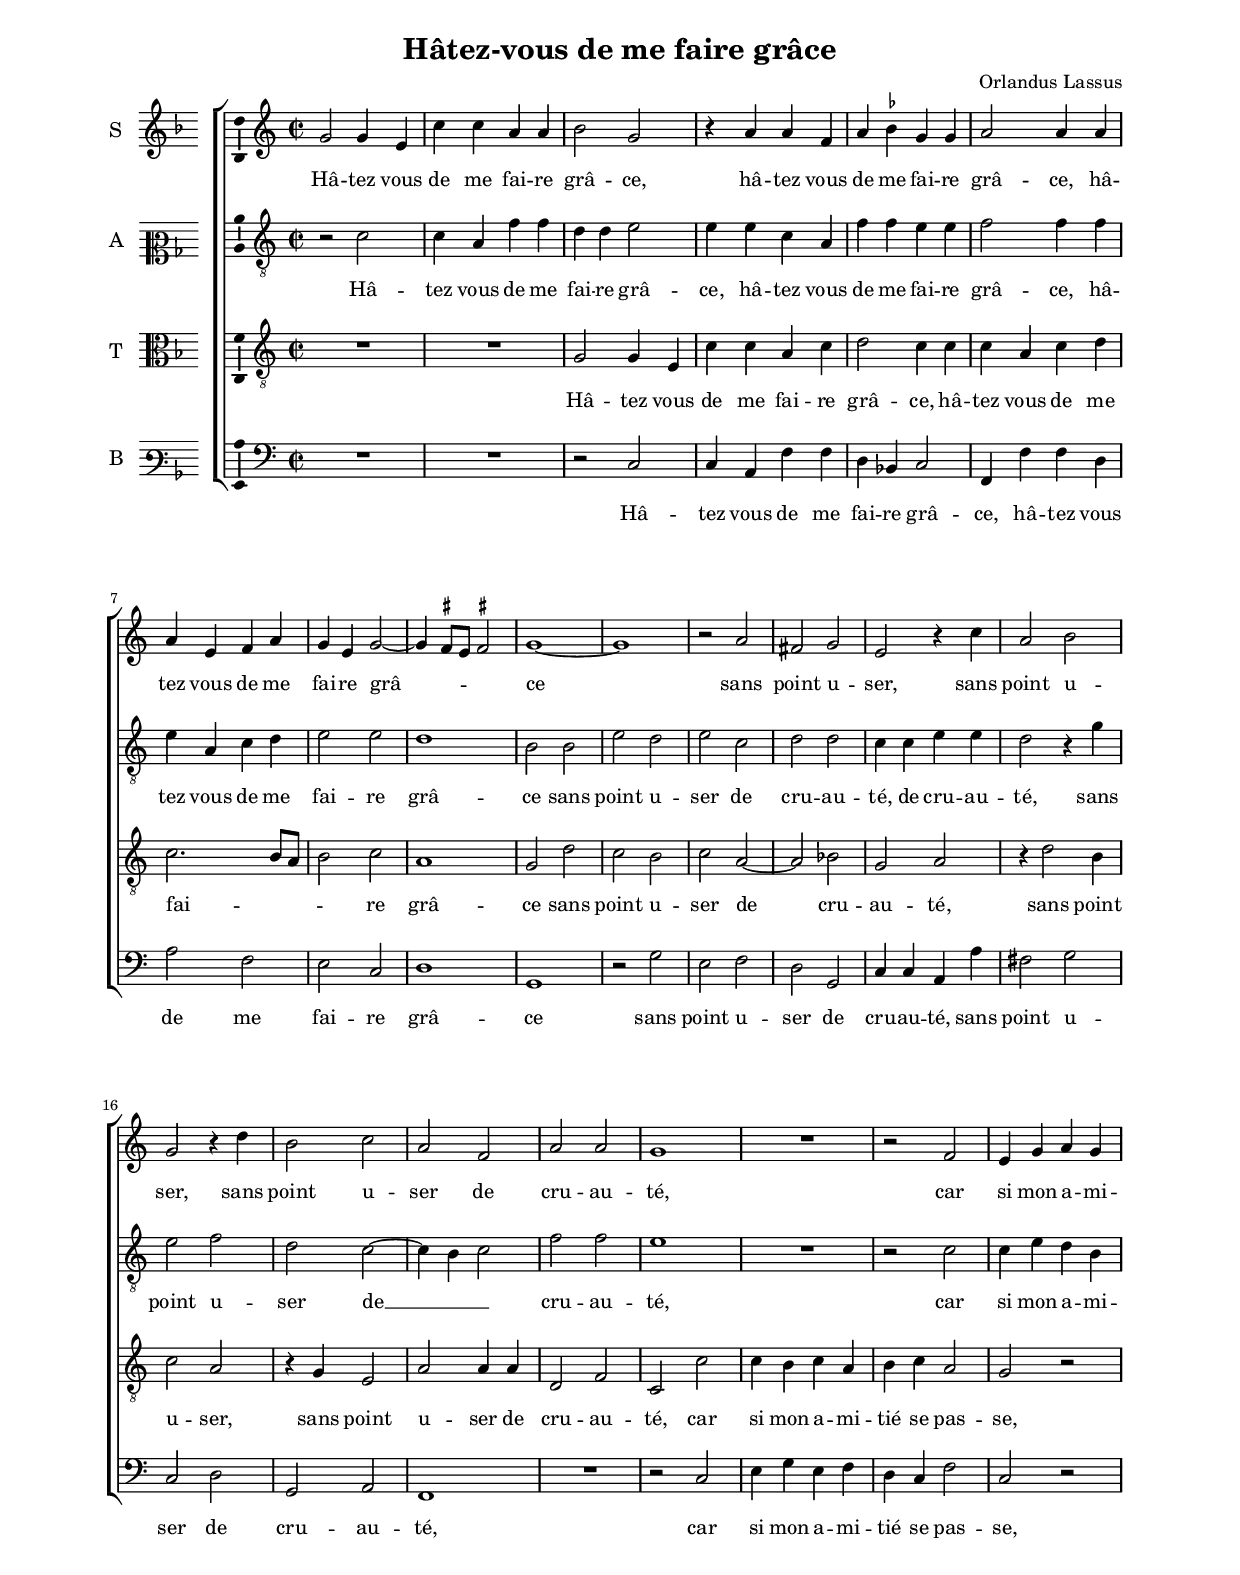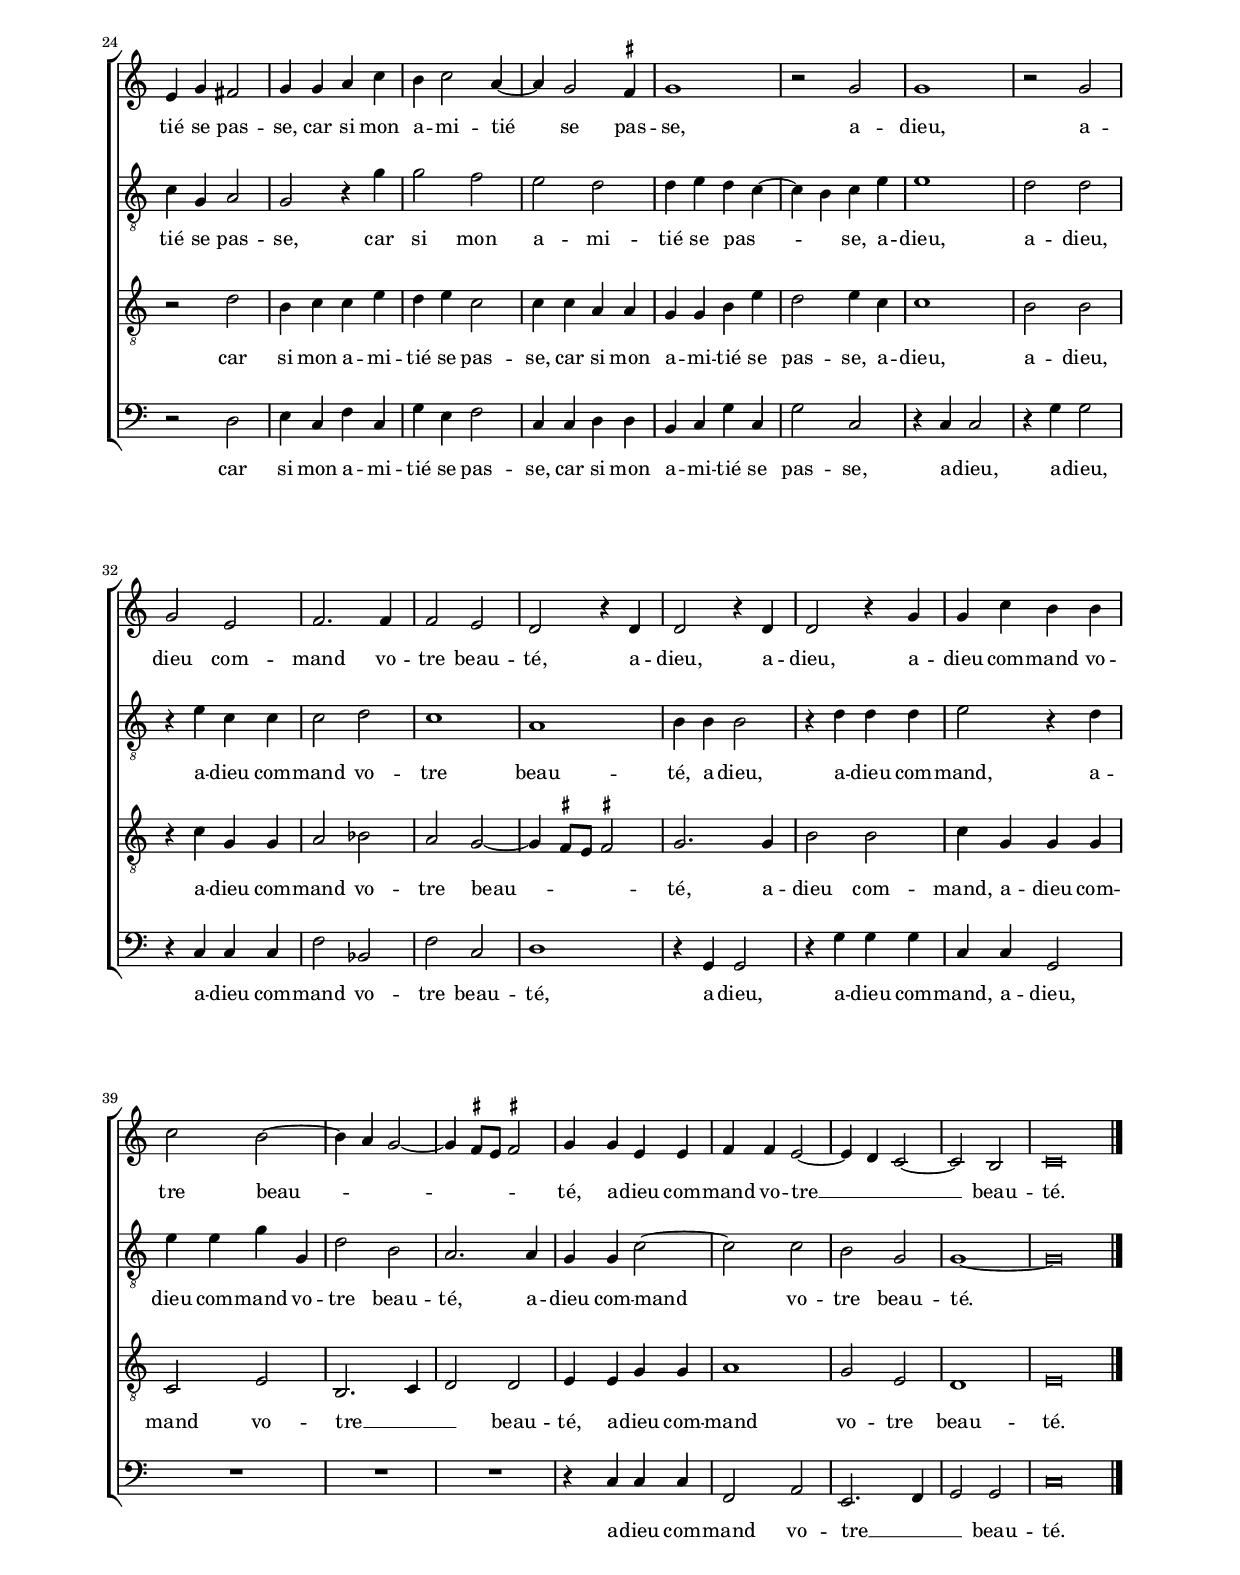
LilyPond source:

\header
{
  title="Hâtez-vous de me faire grâce"
  composer="Orlandus Lassus"
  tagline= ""
}

\version "2.24.3"
\include "deutsch.ly"
#(set-global-staff-size 16)
% #(set-default-paper-size "letter")
#(ly:set-option 'point-and-click #f)

	
global = {
	\key f \major
	\time 2/2
	\skip 1*45
	\set Score.measureLength = #(ly:make-moment 2/1)
	\skip 1*2 \bar "|."
	}


	ficta = { \once \set suggestAccidentals = ##t }
	
	forget = #(define-music-function (music) (ly:music?) #{
		\accidentalStyle forget
		$music
		\accidentalStyle default
		#})


\paper
	{
	top-margin = 2 \cm
	bottom-margin = 2 \cm
	left-margin = 2 \cm
	right-margin = 2 \cm
	ragged-bottom = ##f
	ragged-last-bottom = ##f
	print-page-number = ##f
	system-system-spacing = #'((basic-distance . 20) (minimum-distance . 14) (padding . 8) (strechability . 150))
%	systems-per-page = 3
%	min-systems-per-page = 3
	}


incipitcantus = \markup { \score {
	{
	\set Staff.instrumentName = \markup { \fontsize #1 "S" }
	\key f \major
	\clef violin
	s4 \bar ""
	}
	\layout  {
	raggedright = ##t
	indent = 0.7 \cm
	line-width = 1.7 \cm
	\context { \Staff \remove Time_signature_engraver }
	\override Staff.Clef.Y-extent = #'(0 . 0)
	}} \hspace #1 }
	
      
incipitaltus = \markup { \score {
	{
	\set Staff.instrumentName = \markup { \fontsize #1 "A" }
	\key f \major
	\clef mezzosoprano
	s4 \bar ""
	}
	\layout  {
	raggedright = ##t
	indent = 0.7 \cm
	line-width = 1.7 \cm
	\context { \Staff \remove Time_signature_engraver }
	\override Staff.Clef.Y-extent = #'(0 . 0)
	}} \hspace #1 }


incipittenor = \markup { \score {
	{
	\set Staff.instrumentName = \markup { \fontsize #1 "T" }
	\key f \major
	\clef alto
	s4 \bar ""
	}
	\layout  {
	raggedright = ##t
	indent = 0.7 \cm
	line-width = 1.7 \cm
	\context { \Staff \remove Time_signature_engraver }
	\override Staff.Clef.Y-extent = #'(0 . 0)
	}} \hspace #1 }


incipitbassus = \markup { \score {
	{
	\set Staff.instrumentName = \markup { \fontsize #1 "B" }
	\key f \major
	\clef varbaritone
	s4 \bar ""
	}
	\layout  {
	raggedright = ##t
	indent = 0.7 \cm
	line-width = 1.7 \cm
	\context { \Staff \remove Time_signature_engraver }
	\override Staff.Clef.Y-extent = #'(0 . 0)
	}} \hspace #1 }


cantus =  \relative c''
	{
	c2 c4 a f' f d d
	e2 c r4 d d b
	d4 \ficta es c c d2 d4 d
	d4 a b d c a c2~
%5
	c4 \ficta h8 a \ficta h!2 c1~ |
	c1 r2 d
	h2 c a r4 f'
	d2 e c r4 g'
	e2 f d b
%10
	d2 d c1 |
	R1 r2 b
	a4 c d c a c h2
	c4 c d f e4 f2 d4~
	d4 c2 \ficta h4 c1
%15
	r2 c c1 |
	r2 c c a
	b2. b4 b2 a
	g2 r4 g g2 r4 g
	g2 r4 c c f e e
%20
	f2 e2~ e4 d4 c2~ |
	c4 \ficta h8 a \ficta h!2 c4 c a a
	b4 b a2~ a4 g4 f2~
	f2 e
	f\breve |
	}


altus =  \relative c'
	{
	r2 f f4 d b' b
	g4 g a2 a4 a f d
	b'4 b a a b2 b4 b
	a4 d, f g a2 a
%5
	g1 e2 e |
	a2 g a f
	g2 g f4 f a a
	g2 r4 c a2 b
	g2 f2~ f4 e4 f2
%10
	b2 b a1 |
	R1 r2 f
	f4 a g e f c d2
	c2 r4 c' c2 b
	a2 g g4 a g f~
%15
	f4 e f a a1 |
	g2 g r4 a f f
	f2 g f1
	d1 e4 e e2
	r4 g g g a2 r4 g
%20
	a4 a c c, g'2 e |
	d2. d4 c c f2~
	f2 f e c
	c1~
	c\breve |
	}


tenor =  \relative c'
	{
	R\breve
	c2 c4 a f' f d f
	g2 f4 f f d f g
	f2. e8 d e2 f
%5
	d1 c2 g' |
	f2 e f d~
	d2 es c d
	r4 g2 e4 f2 d
	r4 c a2 d d4 d
%10
	g,2 b f f' |
	f4 e f d e f d2
	c2 r r g'
	e4 f f a g a f2
	f4 f d d c c e a
%15
	g2 a4 f f1 |
	e2 e r4 f c c
	d2 es d c~
	c4 \ficta h8 a \ficta h!2 c2. c4
	e2 e f4 c c c
%20
	f,2 a e2. f4 |
	g2 g a4 a c c
	d1 c2 a
	g1
	a\breve |
	}


bassus  =  \relative c
	{
	R\breve
	r2 f f4 d b' b
	g4 es f2 b,4 b' b g
	d'2 b a f
%5
	g1 c, |
	r2 c' a b
	g2 c, f4 f d d'
	h2 c f, g
	c,2 d b1
%10
	R1 r2 f' |
	a4 c a b g f b2
	f2 r r g
	a4 f b f c' a b2
	f4 f g g e f c' f,
%15
	c'2 f, r4 f f2 |
	r4 c' c2 r4 f, f f
	b2 es, b' f
	g1 r4 c, c2
	r4 c' c c f, f c2
%20
	R\breve |
	R1 r4 f f f
	b,2 d a2. b4
	c2 c
	f\breve |
	}

lyricscantus = \lyricmode {
	Hâ -- tez vous de me fai -- re grâ -- ce,
	hâ -- tez vous de me fai -- re grâ -- ce,
	hâ -- tez vous de me fai -- re grâ -- _ _ _ ce
	sans point u -- ser,
	sans point u -- ser,
	sans point u -- ser de cru -- au -- té,
	car si mon a -- mi -- tié se pas -- se,
	car si mon a -- mi -- tié se pas -- se,
	a -- dieu, a -- dieu com -- mand vo -- tre beau -- té,
	a -- dieu, a -- dieu, a -- dieu com -- mand vo -- tre beau -- _ _ _ _ _ té,
	a -- dieu com -- mand vo -- tre __ _ _ beau -- té.
	}


lyricsaltus = \lyricmode {
	Hâ -- tez vous de me fai -- re grâ -- ce,
	hâ -- tez vous de me fai -- re grâ -- ce,
	hâ -- tez vous de me fai -- re grâ -- ce
	sans point u -- ser de cru -- au -- té,
	de cru -- au -- té,
	sans point u -- ser de __ _ _ cru -- au -- té,
	car si mon a -- mi -- tié se pas -- se,
	car si mon a -- mi -- tié se pas -- _ _ se,
	a -- dieu, a -- dieu, a -- dieu com -- mand vo -- tre beau -- té,
	a -- dieu, a -- dieu com -- mand,
	a -- dieu com -- mand vo -- tre beau -- té,
	a -- dieu com -- mand vo -- tre beau -- té.
	}


lyricstenor = \lyricmode {
	Hâ -- tez vous de me fai -- re grâ -- ce,
	hâ -- tez vous de me fai -- _ _ _ re grâ -- ce
	sans point u -- ser de cru -- au -- té,
	sans point u -- ser,
	sans point u -- ser de cru -- au -- té,
	car si mon a -- mi -- tié se pas -- se,
	car si mon a -- mi -- tié se pas -- se,
	car si mon a -- mi -- tié se pas -- se,
	a -- dieu, a -- dieu, a -- dieu com -- mand vo -- tre beau -- _ _ _ té,
	a -- dieu com -- mand,
	a -- dieu com -- mand vo -- tre __ _ _ beau -- té,
	a -- dieu com -- mand vo -- tre beau -- té.
	}


lyricsbassus = \lyricmode {
	Hâ -- tez vous de me fai -- re grâ -- ce,
	hâ -- tez vous de me fai -- re grâ -- ce
	sans point u -- ser de cru -- au -- té,
	sans point u -- ser de cru -- au -- té,
	car si mon a -- mi -- tié se pas -- se,
	car si mon a -- mi -- tié se pas -- se,
	car si mon a -- mi -- tié se pas -- se,
	a -- dieu, a -- dieu, a -- dieu com -- mand vo -- tre beau -- té,
	a -- dieu, a -- dieu com -- mand,
	a -- dieu,
	a -- dieu com -- mand vo -- tre __ _ _ beau -- té.
	}


\score
{  
	\transpose f c {
	\new ChoirStaff \with { \override StaffGrouper.staff-staff-spacing.basic-distance = #13 }
	<<

	\new Staff << \global
	\new Voice="v1" {
		\set Staff.instrumentName=\incipitcantus
		\set Staff.midiInstrument = "reed organ"
		\clef violin
		\cantus }
	\new Lyrics \lyricsto "v1" {\lyricscantus }
	>>


	\new Staff << \global
	\new Voice="v2" {
		\set Staff.instrumentName=\incipitaltus
		\set Staff.midiInstrument = "reed organ"
		\clef "G_8" % violin 
		\altus}
	\new Lyrics \lyricsto "v2" {\lyricsaltus }
	>>


	\new Staff << \global
	\new Voice="v3" {
		\set Staff.instrumentName=\incipittenor
		\set Staff.midiInstrument = "reed organ"
		\clef "G_8"
		\tenor }
	\new Lyrics \lyricsto "v3" {\lyricstenor }
	>>


	\new Staff << \global
	\new Voice="v4" {
		\set Staff.instrumentName=\incipitbassus
		\set Staff.midiInstrument = "reed organ"
		\clef bass 
		\bassus }
	\new Lyrics \lyricsto "v4" {\lyricsbassus}
	>>

	>>
	} % transpose

	\layout
	{
	indent = 1.8 \cm
	\context { \Lyrics \override VerticalAxisGroup.nonstaff-relatedstaff-spacing.padding = #2 }
	\context { \Staff \override TimeSignature.break-visibility = #end-of-line-invisible }
	\context { \Staff \consists Ambitus_engraver }
	\context { \Score \override BarNumber.padding = #2 }
	\context { \Voice \override NoteHead.style = #'baroque }
	}

\midi
	{
	\tempo 4 = 155
	}
	
}


% EOF
